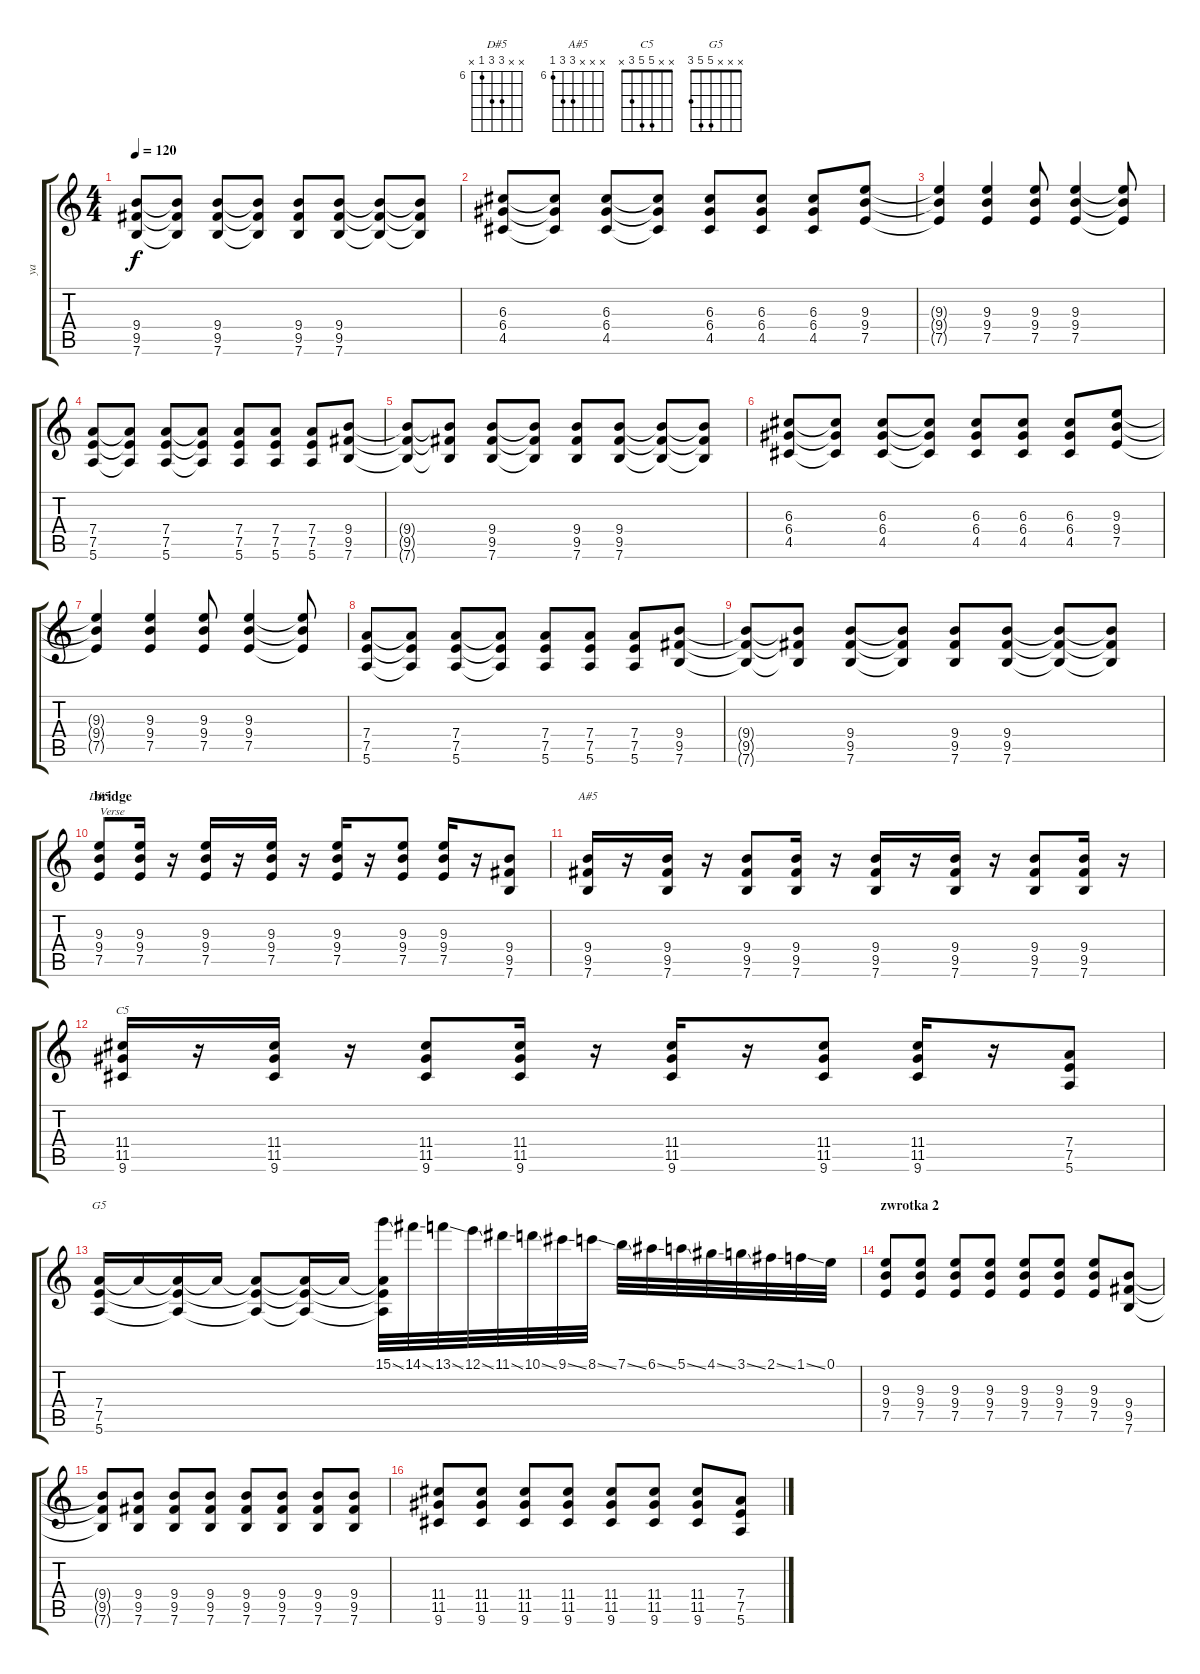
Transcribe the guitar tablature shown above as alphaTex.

\track ("ya" "ya") {instrument overdrivenguitar}
\staff {score tabs}
\tuning (E4 B3 G3 D3 A2 E2) {hide}
\chord ("D#5" x x 8 8 6 x) {firstfret 6}
\chord ("A#5" x x x 8 8 6) {firstfret 6}
\chord ("C5" x x 5 5 3 x)
\chord ("G5" x x x 5 5 3)
\ts (4 4)
\tempo 120
\clef g2
\ks c
(9.4{t} 9.5{t} 7.6{t}).8{dy f} (9.4{t} 9.5{t} 7.6{t}).8 (9.4 9.5 7.6).8 (9.4{t} 9.5{t} 7.6{t}).8 (9.4 9.5 7.6).8 (9.4 9.5 7.6).8 (9.4{t} 9.5{t} 7.6{t}).8 (9.4{t} 9.5{t} 7.6{t}).8 |
(6.3 6.4 4.5).8 (6.3{t} 6.4{t} 4.5{t}).8 (6.3 6.4 4.5).8 (6.3{t} 6.4{t} 4.5{t}).8 (6.3 6.4 4.5).8 (6.3 6.4 4.5).8 (6.3 6.4 4.5).8 (9.3 9.4 7.5).8 |
(9.3{t} 9.4{t} 7.5{t}).4 (9.3 9.4 7.5).4 (9.3 9.4 7.5).8 (9.3 9.4 7.5).4 (9.3{t} 9.4{t} 7.5{t}).8 |
(7.4 7.5 5.6).8 (7.4{t} 7.5{t} 5.6{t}).8 (7.4 7.5 5.6).8 (7.4{t} 7.5{t} 5.6{t}).8 (7.4 7.5 5.6).8 (7.4 7.5 5.6).8 (7.4 7.5 5.6).8 (9.4 9.5 7.6).8 |
(9.4{t} 9.5{t} 7.6{t}).8 (9.4{t} 9.5{t} 7.6{t}).8 (9.4 9.5 7.6).8 (9.4{t} 9.5{t} 7.6{t}).8 (9.4 9.5 7.6).8 (9.4 9.5 7.6).8 (9.4{t} 9.5{t} 7.6{t}).8 (9.4{t} 9.5{t} 7.6{t}).8 |
(6.3 6.4 4.5).8 (6.3{t} 6.4{t} 4.5{t}).8 (6.3 6.4 4.5).8 (6.3{t} 6.4{t} 4.5{t}).8 (6.3 6.4 4.5).8 (6.3 6.4 4.5).8 (6.3 6.4 4.5).8 (9.3 9.4 7.5).8 |
(9.3{t} 9.4{t} 7.5{t}).4 (9.3 9.4 7.5).4 (9.3 9.4 7.5).8 (9.3 9.4 7.5).4 (9.3{t} 9.4{t} 7.5{t}).8 |
(7.4 7.5 5.6).8 (7.4{t} 7.5{t} 5.6{t}).8 (7.4 7.5 5.6).8 (7.4{t} 7.5{t} 5.6{t}).8 (7.4 7.5 5.6).8 (7.4 7.5 5.6).8 (7.4 7.5 5.6).8 (9.4 9.5 7.6).8 |
(9.4{t} 9.5{t} 7.6{t}).8 (9.4{t} 9.5{t} 7.6{t}).8 (9.4 9.5 7.6).8 (9.4{t} 9.5{t} 7.6{t}).8 (9.4 9.5 7.6).8 (9.4 9.5 7.6).8 (9.4{t} 9.5{t} 7.6{t}).8 (9.4{t} 9.5{t} 7.6{t}).8 |
\section ("" "bridge")
(9.3 9.4 7.5).8{ch "D#5" txt "Verse"} (9.3 9.4 7.5).16 r.16 (9.3 9.4 7.5).16 r.16 (9.3 9.4 7.5).16 r.16 (9.3 9.4 7.5).16 r.16 (9.3 9.4 7.5).8 (9.3 9.4 7.5).16 r.16 (9.4 9.5 7.6).8 |
(9.4 9.5 7.6).16{ch "A#5"} r.16 (9.4 9.5 7.6).16 r.16 (9.4 9.5 7.6).8 (9.4 9.5 7.6).16 r.16 (9.4 9.5 7.6).16 r.16 (9.4 9.5 7.6).16 r.16 (9.4 9.5 7.6).8 (9.4 9.5 7.6).16 r.16 |
(11.4 11.5 9.6).16{ch "C5"} r.16 (11.4 11.5 9.6).16 r.16 (11.4 11.5 9.6).8 (11.4 11.5 9.6).16 r.16 (11.4 11.5 9.6).16 r.16 (11.4 11.5 9.6).8 (11.4 11.5 9.6).16 r.16 (7.4 7.5 5.6).8 |
(7.4 7.5 5.6).16{ch "G5"} 7.4{t}.16 (7.4{t} 7.5{t} 5.6{t}).16 7.4{t}.16 (7.4{t} 7.5{t} 5.6{t}).8 (7.4{t} 7.5{t} 5.6{t}).16 7.4{t}.16 (15.1{ss} 7.4{t} 7.5{t} 5.6{t}).32 14.1{ss}.32 13.1{ss}.32 12.1{ss}.32 11.1{ss}.32 10.1{ss}.32 9.1{ss}.32 8.1{ss}.32 7.1{ss}.32 6.1{ss}.32 5.1{ss}.32 4.1{ss}.32 3.1{ss}.32 2.1{ss}.32 1.1{ss}.32 0.1.32 |
\section ("" "zwrotka 2")
(9.3 9.4 7.5).8 (9.3 9.4 7.5).8 (9.3 9.4 7.5).8 (9.3 9.4 7.5).8 (9.3 9.4 7.5).8 (9.3 9.4 7.5).8 (9.3 9.4 7.5).8 (9.4 9.5 7.6).8 |
(9.4{t} 9.5{t} 7.6{t}).8 (9.4 9.5 7.6).8 (9.4 9.5 7.6).8 (9.4 9.5 7.6).8 (9.4 9.5 7.6).8 (9.4 9.5 7.6).8 (9.4 9.5 7.6).8 (9.4 9.5 7.6).8 |
(11.4 11.5 9.6).8 (11.4 11.5 9.6).8 (11.4 11.5 9.6).8 (11.4 11.5 9.6).8 (11.4 11.5 9.6).8 (11.4 11.5 9.6).8 (11.4 11.5 9.6).8 (7.4 7.5 5.6).8
